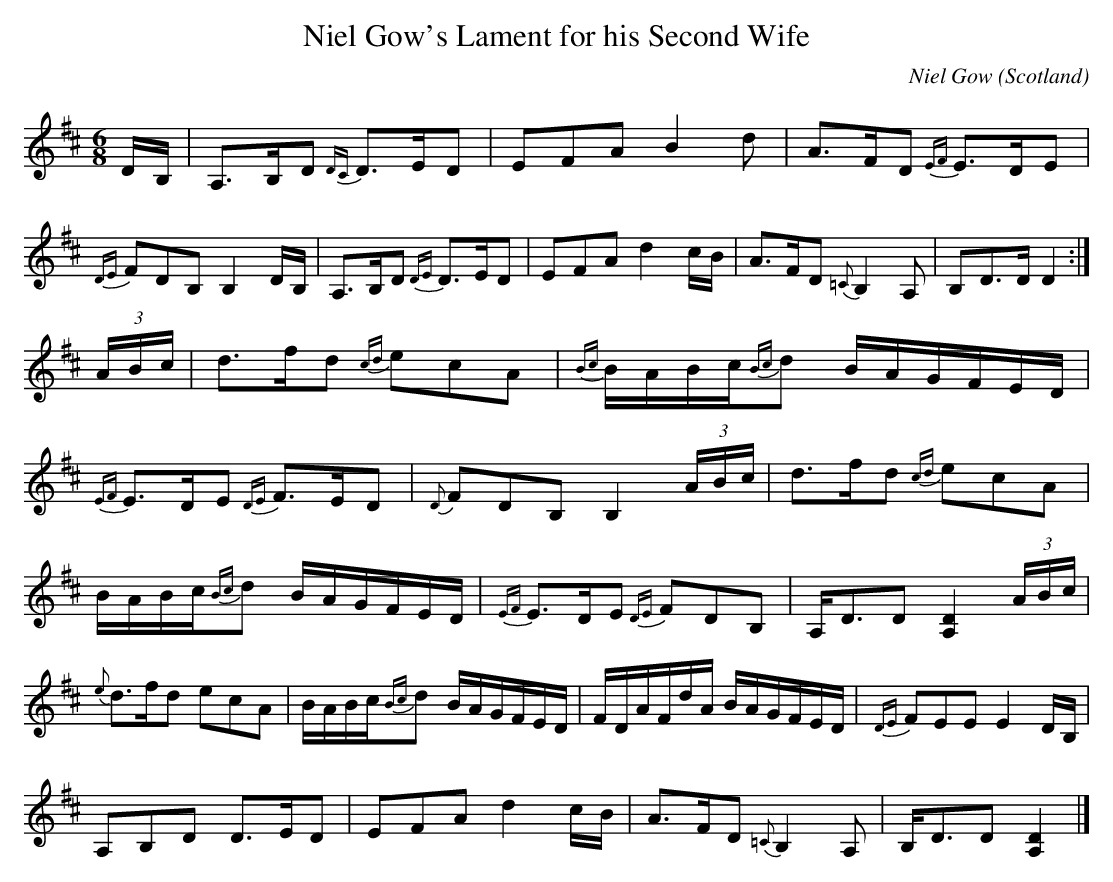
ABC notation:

X:1
T:Niel Gow's Lament for his Second Wife
O:Scotland
M:6/8
L:1/8
C:Niel Gow
K:D
D/B,/ | A,>B,D {DC}D>ED | EFA B2d | A>FD {EF}E>DE |
{DE}FDB, B,2D/B,/ | A,>B,D {DE}D>ED | EFA d2c/B/ | A>FD {=C}B,2 A, | B,D>D D2 :|
(3A/B/c/ | d>fd {cd}ecA | {Bc}B/A/B/c/{Bc}d B/A/G/F/E/D/ |
{EF}E>DE {DE}F>ED | {D}FDB, B,2 (3A/B/c/ | d>fd {cd}ecA |
B/A/B/c/{Bc}d B/A/G/F/E/D/ | {EF}E>DE {DE}FDB, | A,<DD [D2A,2] (3A/B/c/ |
{e}d>fd ecA | B/A/B/c/{Bc}d B/A/G/F/E/D/ | F/D/A/F/d/A/ B/A/G/F/E/D/ | {DE}FEE E2D/B,/ |
A,B,D D>ED | EFA d2c/B/ | A>FD {=C}B,2A, | B,<DD [D2A,2] |]
